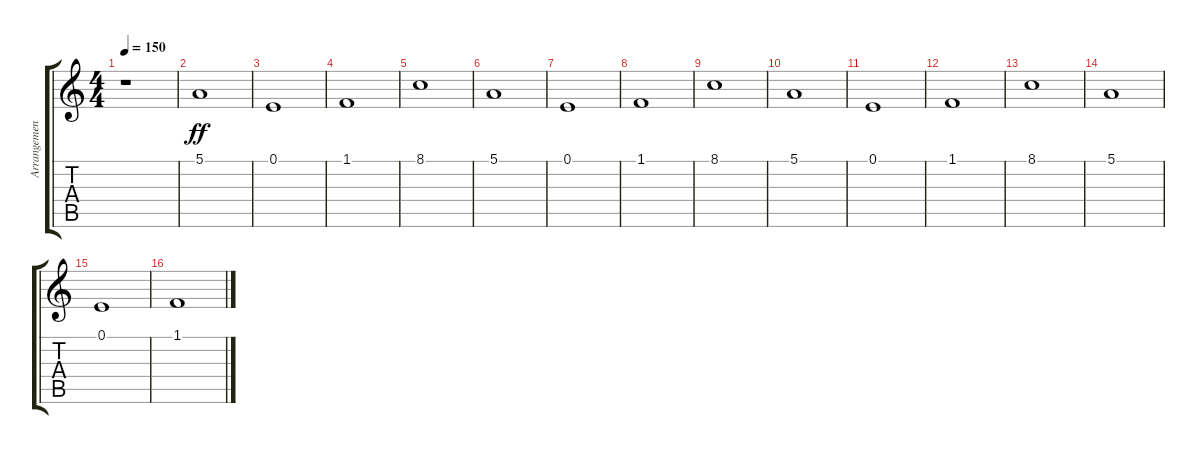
\track ("Arrangements" "Arrangemen") {instrument stringensemble1}
\staff {score tabs}
\tuning (E4 B3 G3 D3 A2 E2) {hide}
\ts (4 4)
\tempo 150
\clef g2
\ks c
r.1{dy ff} |
5.1.1 |
0.1.1 |
1.1.1 |
8.1.1 |
5.1.1 |
0.1.1 |
1.1.1 |
8.1.1 |
5.1.1 |
0.1.1 |
1.1.1 |
8.1.1 |
5.1.1 |
0.1.1 |
1.1.1
